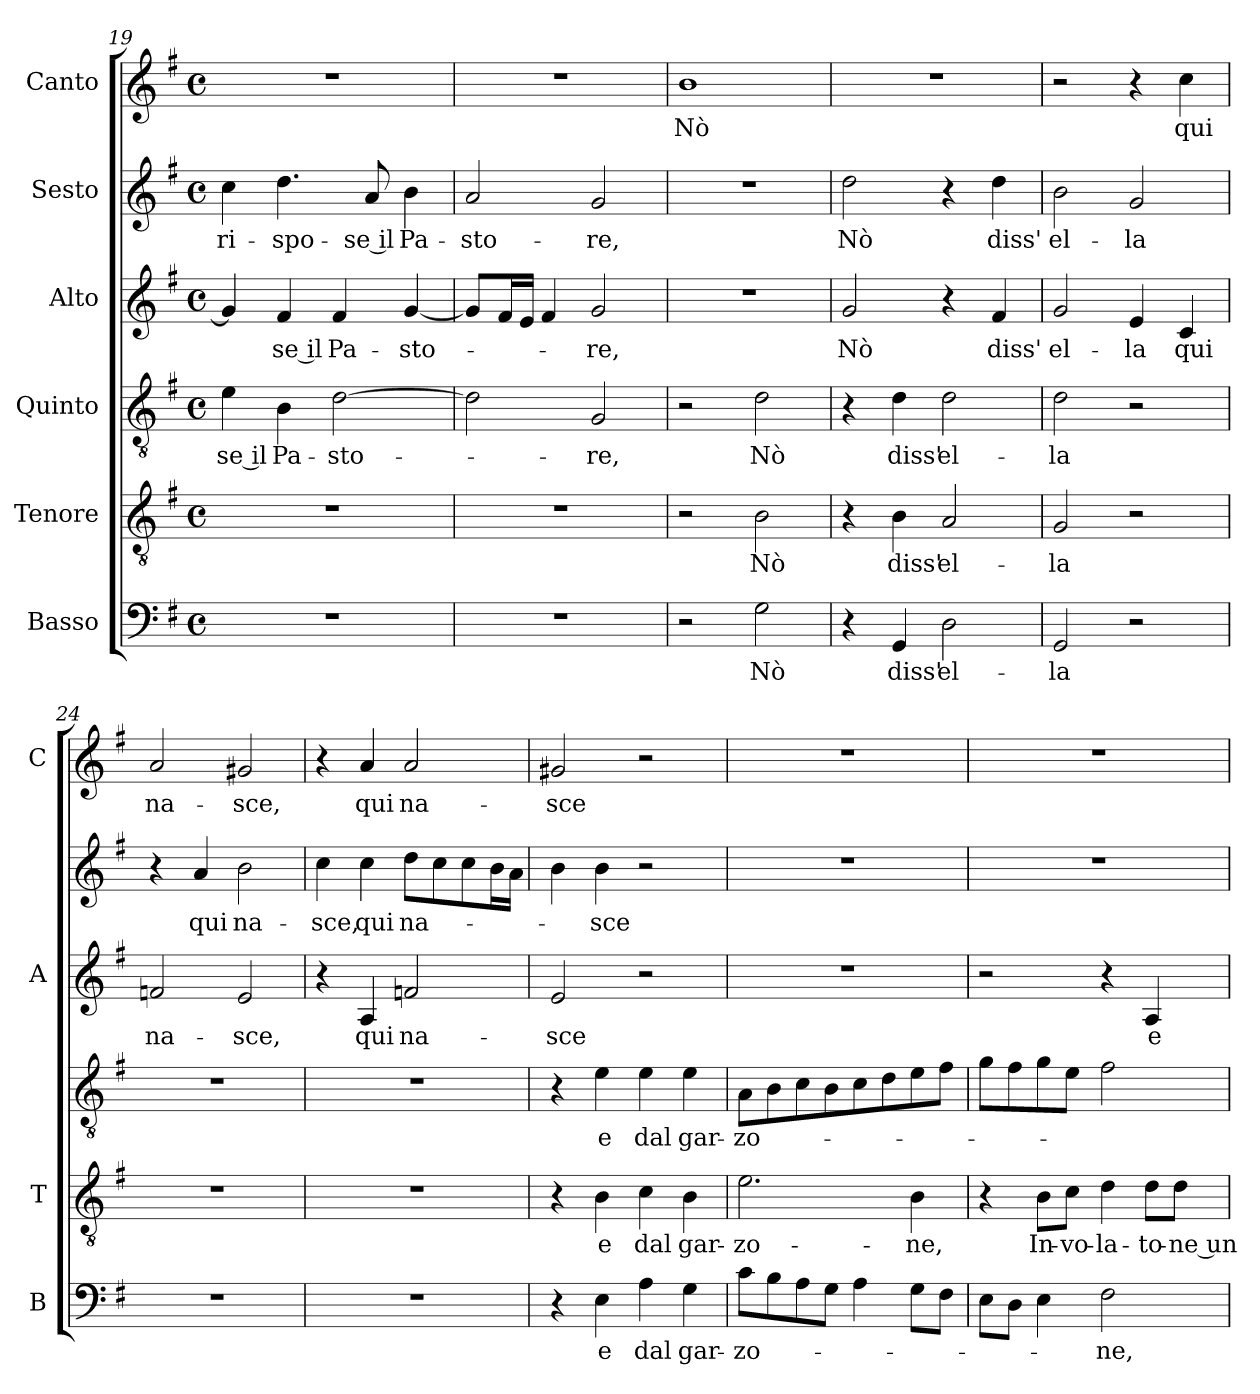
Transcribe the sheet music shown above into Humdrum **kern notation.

**kern	**text	**kern	**text	**kern	**text	**kern	**text	**kern	**text	**kern	**text
*part6	*part6	*part5	*part5	*part4	*part4	*part3	*part3	*part2	*part2	*part1	*part1
*staff6	*staff6	*staff5	*staff5	*staff4	*staff4	*staff3	*staff3	*staff2	*staff2	*staff1	*staff1
*I"Basso	*	*I"Tenore	*	*I"Quinto	*	*I"Alto	*	*I"Sesto	*	*I"Canto	*
*I'B	*	*I'T	*	*	*	*I'A	*	*	*	*I'C	*
!!LO:LB:g=z
*clefF4	*	*clefGv2	*	*clefGv2	*	*clefG2	*	*clefG2	*	*clefG2	*
*k[f#]	*	*k[f#]	*	*k[f#]	*	*k[f#]	*	*k[f#]	*	*k[f#]	*
*G:	*	*G:	*	*G:	*	*G:	*	*G:	*	*G:	*
*M4/4	*	*M4/4	*	*M4/4	*	*M4/4	*	*M4/4	*	*M4/4	*
*met(c)	*	*met(c)	*	*met(c)	*	*met(c)	*	*met(c)	*	*met(c)	*
=19	=19	=19	=19	=19	=19	=19	=19	=19	=19	=19	=19
!	!	!	!	!	!LO:LY:b	!	!	!	!LO:LY:b	!	!
1r	.	1r	.	4e\	-se il	4g/]	.	4cc\	ri-	1r	.
!	!	!	!	!	!LO:LY:b	!	!LO:LY:b	!	!LO:LY:b	!	!
.	.	.	.	4B\	Pa-	4f#/	-se il	4.dd\	-spo-	.	.
!	!	!	!	!	!LO:LY:b	!	!LO:LY:b	!	!	!	!
.	.	.	.	[2d\	-sto-	4f#/	Pa-	.	.	.	.
!	!	!	!	!	!	!	!	!	!LO:LY:b	!	!
.	.	.	.	.	.	.	.	8a/	-se il	.	.
!	!	!	!	!	!	!	!LO:LY:b	!	!LO:LY:b	!	!
.	.	.	.	.	.	[4g/	-sto-	4b\	Pa-	.	.
=20	=20	=20	=20	=20	=20	=20	=20	=20	=20	=20	=20
!	!	!	!	!	!	!	!	!	!LO:LY:b	!	!
1r	.	1r	.	2d\]	.	8g/L]	.	2a/	-sto-	1r	.
.	.	.	.	.	.	16f#/L	.	.	.	.	.
.	.	.	.	.	.	16e/JJ	.	.	.	.	.
.	.	.	.	.	.	4f#/	.	.	.	.	.
!	!	!	!	!	!LO:LY:b	!	!LO:LY:b	!	!LO:LY:b	!	!
.	.	.	.	2G/	-re,	2g/	-re,	2g/	-re,	.	.
=21	=21	=21	=21	=21	=21	=21	=21	=21	=21	=21	=21
!	!	!	!	!	!	!	!	!	!	!	!LO:LY:b
2r	.	2r	.	2r	.	1r	.	1r	.	1b	Nò
!	!LO:LY:b	!	!LO:LY:b	!	!LO:LY:b	!	!	!	!	!	!
2G\	Nò	2B\	Nò	2d\	Nò	.	.	.	.	.	.
=22	=22	=22	=22	=22	=22	=22	=22	=22	=22	=22	=22
!	!	!	!	!	!	!	!LO:LY:b	!	!LO:LY:b	!	!
4r	.	4r	.	4r	.	2g/	Nò	2dd\	Nò	1r	.
!	!LO:LY:b	!	!LO:LY:b	!	!LO:LY:b	!	!	!	!	!	!
4GG/	diss'	4B\	diss'	4d\	diss'	.	.	.	.	.	.
!	!LO:LY:b	!	!LO:LY:b	!	!LO:LY:b	!	!	!	!	!	!
2D\	el-	2A/	el-	2d\	el-	4r	.	4r	.	.	.
!	!	!	!	!	!	!	!LO:LY:b	!	!LO:LY:b	!	!
.	.	.	.	.	.	4f#/	diss'	4dd\	diss'	.	.
=23	=23	=23	=23	=23	=23	=23	=23	=23	=23	=23	=23
!	!LO:LY:b	!	!LO:LY:b	!	!LO:LY:b	!	!LO:LY:b	!	!LO:LY:b	!	!
2GG/	-la	2G/	-la	2d\	-la	2g/	el-	2b\	el-	2r	.
!	!	!	!	!	!	!	!LO:LY:b	!	!LO:LY:b	!	!
2r	.	2r	.	2r	.	4e/	-la	2g/	-la	4r	.
!	!	!	!	!	!	!	!LO:LY:b	!	!	!	!LO:LY:b
.	.	.	.	.	.	4c/	qui	.	.	4cc\	qui
=24	=24	=24	=24	=24	=24	=24	=24	=24	=24	=24	=24
!	!	!	!	!	!	!	!LO:LY:b	!	!	!	!LO:LY:b
1r	.	1r	.	1r	.	2fn/	na-	4r	.	2a/	na-
!	!	!	!	!	!	!	!	!	!LO:LY:b	!	!
.	.	.	.	.	.	.	.	4a/	qui	.	.
!	!	!	!	!	!	!	!LO:LY:b	!	!LO:LY:b	!	!LO:LY:b
.	.	.	.	.	.	2e/	-sce,	2b\	na-	2g#X/	-sce,
=25	=25	=25	=25	=25	=25	=25	=25	=25	=25	=25	=25
!	!	!	!	!	!	!	!	!	!LO:LY:b	!	!
1r	.	1r	.	1r	.	4r	.	4cc\	-sce,	4r	.
!	!	!	!	!	!	!	!LO:LY:b	!	!LO:LY:b	!	!LO:LY:b
.	.	.	.	.	.	4A/	qui	4cc\	qui	4a/	qui
!	!	!	!	!	!	!	!LO:LY:b	!	!LO:LY:b	!	!LO:LY:b
.	.	.	.	.	.	2fn/	na-	8dd\L	na-	2a/	na-
.	.	.	.	.	.	.	.	8cc\	.	.	.
.	.	.	.	.	.	.	.	8cc\	.	.	.
.	.	.	.	.	.	.	.	16b\L	.	.	.
.	.	.	.	.	.	.	.	16a\JJ	.	.	.
=26	=26	=26	=26	=26	=26	=26	=26	=26	=26	=26	=26
!	!	!	!	!	!	!	!LO:LY:b	!	!	!	!LO:LY:b
4r	.	4r	.	4r	.	2e/	-sce	4b\	.	2g#X/	-sce
!	!LO:LY:b	!	!LO:LY:b	!	!LO:LY:b	!	!	!	!LO:LY:b	!	!
4E\	e	4B\	e	4e\	e	.	.	4b\	-sce	.	.
!	!LO:LY:b	!	!LO:LY:b	!	!LO:LY:b	!	!	!	!	!	!
4A\	dal	4c\	dal	4e\	dal	2r	.	2r	.	2r	.
!	!LO:LY:b	!	!LO:LY:b	!	!LO:LY:b	!	!	!	!	!	!
4G\	gar-	4B\	gar-	4e\	gar-	.	.	.	.	.	.
!!LO:LB:g=z
=27	=27	=27	=27	=27	=27	=27	=27	=27	=27	=27	=27
!	!LO:LY:b	!	!LO:LY:b	!	!LO:LY:b	!	!	!	!	!	!
8c\L	-zo-	2.e\	-zo-	8A\L	-zo-	1r	.	1r	.	1r	.
8B\	.	.	.	8B\	.	.	.	.	.	.	.
8A\	.	.	.	8c\	.	.	.	.	.	.	.
8G\J	.	.	.	8B\	.	.	.	.	.	.	.
4A\	.	.	.	8c\	.	.	.	.	.	.	.
.	.	.	.	8d\	.	.	.	.	.	.	.
!	!	!	!LO:LY:b	!	!	!	!	!	!	!	!
8G\L	.	4B\	-ne,	8e\	.	.	.	.	.	.	.
8F#\J	.	.	.	8f#\J	.	.	.	.	.	.	.
=28	=28	=28	=28	=28	=28	=28	=28	=28	=28	=28	=28
8E\L	.	4r	.	8g\L	.	2r	.	1r	.	1r	.
8D\J	.	.	.	8f#\	.	.	.	.	.	.	.
!	!	!	!LO:LY:b	!	!	!	!	!	!	!	!
4E\	.	8B\L	In-	8g\	.	.	.	.	.	.	.
!	!	!	!LO:LY:b	!	!	!	!	!	!	!	!
.	.	8c\J	-vo-	8e\J	.	.	.	.	.	.	.
!	!LO:LY:b	!	!LO:LY:b	!	!	!	!	!	!	!	!
2F#\	-ne,	4d\	-la-	2f#\	.	4r	.	.	.	.	.
!	!	!	!LO:LY:b	!	!	!	!LO:LY:b	!	!	!	!
.	.	8d\L	-to-	.	.	4A/	e	.	.	.	.
!	!	!	!LO:LY:b	!	!	!	!	!	!	!	!
.	.	8d\J	-ne un	.	.	.	.	.	.	.	.
=	=	=	=	=	=	=	=	=	=	=	=
*-	*-	*-	*-	*-	*-	*-	*-	*-	*-	*-	*-
